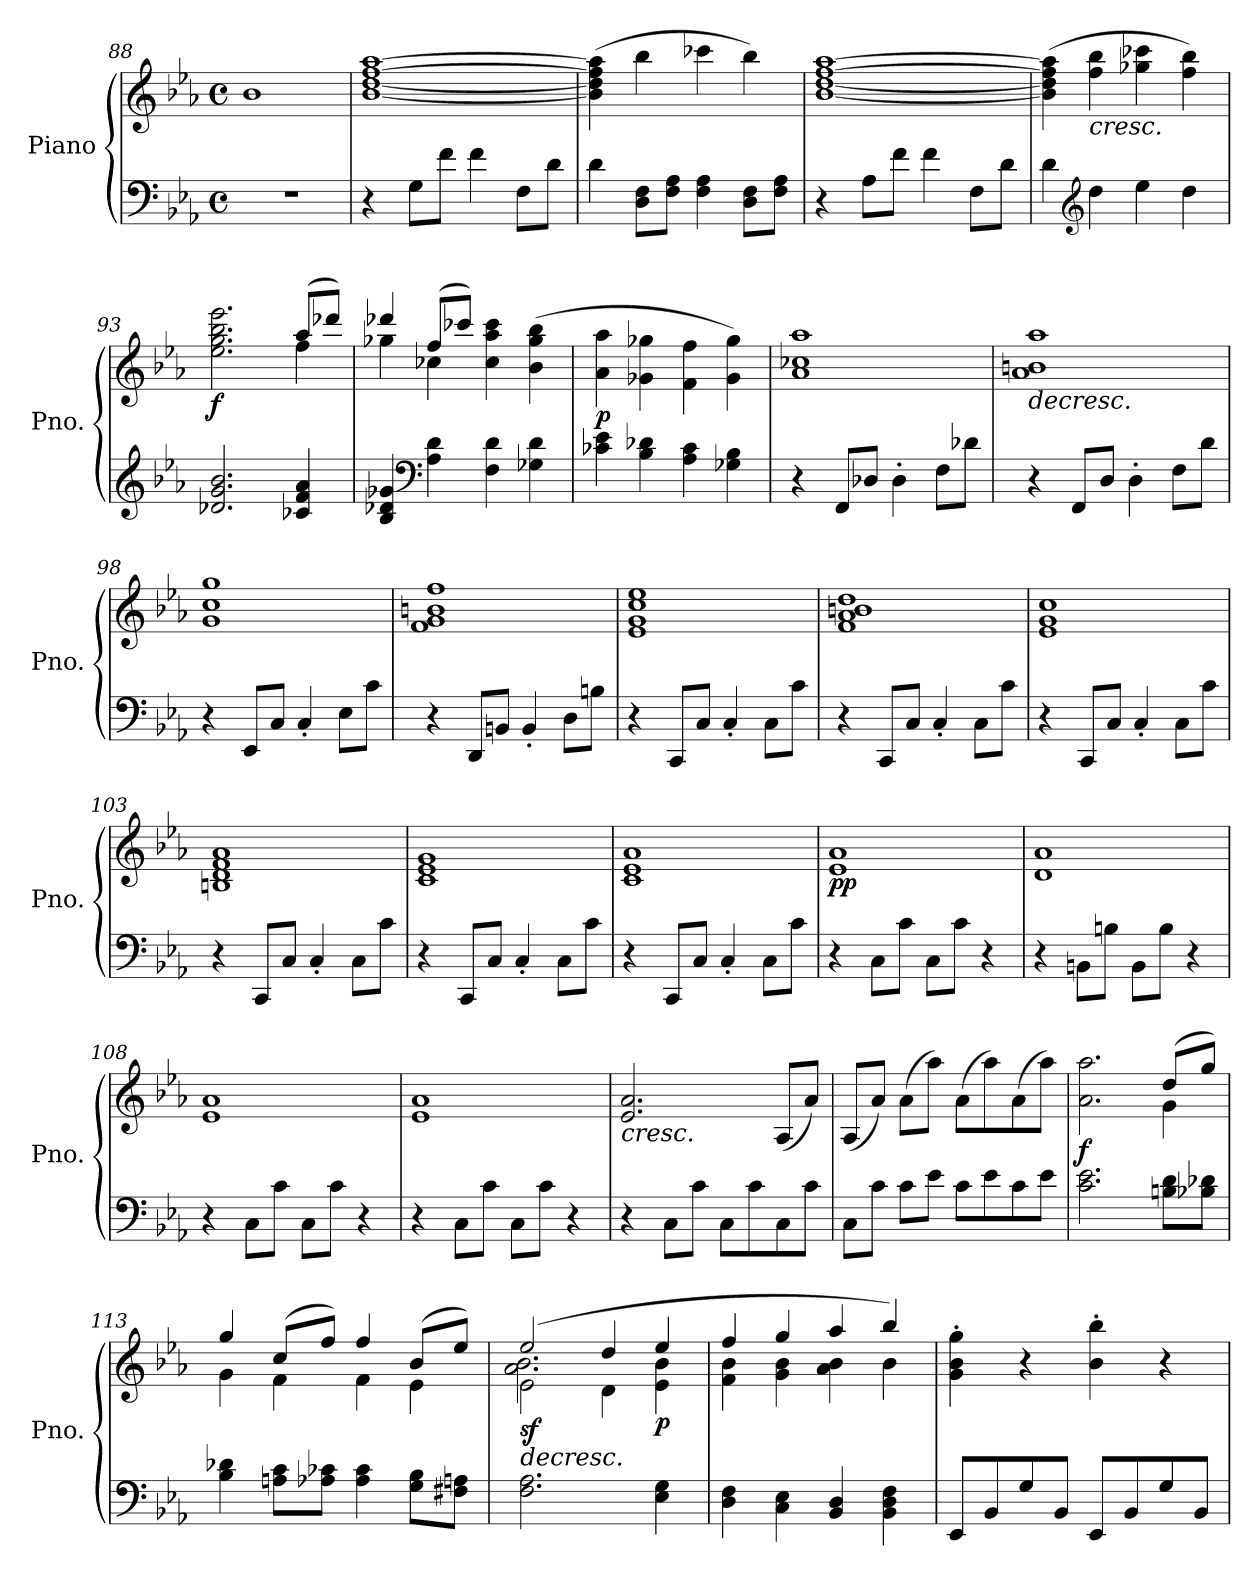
**kern	**kern	**dynam
*part1	*part1	*part1
*staff2	*staff1	*staff1/2
*I"Piano	*	*
*I'Pno.	*	*
*clefF4	*clefG2	*
*k[b-e-a-]	*k[b-e-a-]	*
*M4/4	*M4/4	*
*met(c)	*met(c)	*
=88	=88	=88
1r	1b-	.
!!LO:PB:g=z
=89	=89	=89
4r	[1b- [1dd [1ff [1aa-	.
8G\L	.	.
8f\J	.	.
4f\	.	.
8F\L	.	.
8d\J	.	.
=90	=90	=90
4d\	(4b-\] 4dd\] 4ff\] 4aa-\]	.
8D\ 8F\L	4bb-\	.
8F\ 8A-\J	.	.
4F\ 4A-\	4ccc-X\	.
8D\ 8F\L	4bb-\)	.
8F\ 8A-\J	.	.
=91	=91	=91
4r	[1b- [1dd [1ff [1aa-	.
8A-\L	.	.
8f\J	.	.
4f\	.	.
8F\L	.	.
8d\J	.	.
=92	=92	=92
4d\	(4b-\] 4dd\] 4ff\] 4aa-\]	.
*clefG2	*	*
!	!	!LO:HP:b
4dd\	4ff\ 4bb-\	<
4ee-\	4gg-X\ 4ccc-X\	.
4dd\	4ff\ 4bb-\)	.
=93	=93	=93
*	*^	*
!	!	!	!LO:DY:b
2.d-X/ 2.g/ 2.b-/	2.ryy	2.ee-\ 2.gg\ 2.bb-\ 2.eee-\	f
4c-X/ 4f/ 4a-/	(8aa-/L	4ff\	.
.	8ddd-X/J)	.	.
!!LO:LB:g=z	!!
=94	=94	=94	=94
4B-/ 4d-X/ 4g-X/	4ddd-X/	4gg-X\	.
*clefF4	*	*	*
4A-\ 4d-\	(8ff/L	4cc-X\	.
.	8ccc-X/J)	.	.
4F\ 4d-\	2ryy	4cc-\ 4aa-\ 4ccc-\	.
4G-X\ 4d-\	.	(>4b-\ 4gg-\ 4bb-\	.
=95	=95	=95	=95
!	!	!	!LO:DY:b
*	*v	*v	*
4c-X\ 4e-\	4a-\ 4aa-\	p
4B-\ 4d-X\	4g-X\ 4gg-X\	.
4A-\ 4c-\	4f\ 4ff\	.
4G-X\ 4B-\	4g-\ 4gg-\)	.
=96	=96	=96
4r	1a- 1cc-X 1aa-	.
8FF/L	.	.
8D-X/J	.	.
4D-'\	.	.
8F\L	.	.
8d-X\J	.	.
=97	=97	=97
!	!	!LO:HP:b
4r	1a- 1bn 1aa-	>
8FF/L	.	.
8D/J	.	.
4D'\	.	.
8F\L	.	.
8d\J	.	.
.	.	[
=98	=98	=98
4r	1g 1cc 1gg	.
8EE-/L	.	.
8C/J	.	.
4C'/	.	.
8E-\L	.	.
8c\J	.	.
!!LO:LB:g=z
=99	=99	=99
4r	1f 1g 1bn 1ff	.
8DD/L	.	.
8BBn/J	.	.
4BB'/	.	.
8D\L	.	.
8Bn\J	.	.
=100	=100	=100
4r	1e- 1g 1cc 1ee-	.
8CC/L	.	.
8C/J	.	.
4C'/	.	.
8C\L	.	.
8c\J	.	.
=101	=101	=101
4r	1f 1a- 1bn 1dd	.
8CC/L	.	.
8C/J	.	.
4C'/	.	.
8C\L	.	.
8c\J	.	.
=102	=102	=102
4r	1e- 1g 1cc	.
8CC/L	.	.
8C/J	.	.
4C'/	.	.
8C\L	.	.
8c\J	.	.
=103	=103	=103
4r	1Bn 1d 1f 1a-	.
8CC/L	.	.
8C/J	.	.
4C'/	.	.
8C\L	.	.
8c\J	.	.
=104	=104	=104
4r	1c 1e- 1g	.
8CC/L	.	.
8C/J	.	.
4C'/	.	.
8C\L	.	.
8c\J	.	.
!!LO:LB:g=z
=105	=105	=105
4r	1c 1e- 1a-	.
8CC/L	.	.
8C/J	.	.
4C'/	.	.
8C\L	.	.
8c\J	.	.
=106	=106	=106
!	!	!LO:DY:b
4r	1e- 1a-	pp
8C\L	.	.
8c\J	.	.
8C\L	.	.
8c\J	.	.
4r	.	.
=107	=107	=107
4r	1d 1a-	.
8BBn\L	.	.
8Bn\J	.	.
8BB\L	.	.
8B\J	.	.
4r	.	.
=108	=108	=108
4r	1e- 1a-	.
8C\L	.	.
8c\J	.	.
8C\L	.	.
8c\J	.	.
4r	.	.
=109	=109	=109
4r	1e- 1a-	.
8C\L	.	.
8c\J	.	.
8C\L	.	.
8c\J	.	.
4r	.	.
=110	=110	=110
!	!	!LO:HP:b
4r	2.e-/ 2.a-/	<
8C\L	.	.
8c\J	.	.
8C\L	.	.
8c\	.	.
8C\	(8A-/L	.
8c\J	8a-/J)	.
.	.	]
!!LO:LB:g=z
=111	=111	=111
8C\L	(8A-/L	.
8c\J	8a-/J)	.
8c\L	(8a-\L	.
8e-\J	8aa-\J)	.
8c\L	(8a-\L	.
8e-\	8aa-\)	.
8c\	(8a-\	.
8e-\J	8aa-\J)	.
=112	=112	=112
*	*^	*
!	!	!	!LO:DY:b
2.c\ 2.e-\	2.ryy	2.a-\ 2.aa-\	f
8Bn\ 8d\L	(8dd/L	4g\	.
8B-X\ 8d-X\J	8gg/J)	.	.
=113	=113	=113	=113
4B-\ 4d-X\	4gg/	4g\	.
8An\ 8c\L	(8cc/L	4f\	.
8A-X\ 8c-X\J	8ff/J)	.	.
4A-\ 4c-\	4ff/	4f\	.
8G\ 8B-\L	(8b-/L	4e-\	.
8F#X\ 8An\J	8ee-/J)	.	.
*	*v	*v	*
=114	=114	=114
!	!	!LO:HP:b
*	*^	*
*	*	*^	*
!	!	!	!	!LO:DY:n=1:b
2.F\ 2.A-\	(2ee-/	2e-\	2.a-\ 2.b-\	> sf
.	4dd/	4d\	.	[
!	!	!	!	!LO:DY:n=2:b
4E-\ 4G\	4ee-/	4e-\ 4b-\	4ryy	p
*	*	*v	*v	*
=115	=115	=115	=115
4D\ 4F\	4ff/	4f\ 4b-\	.
4C\ 4E-\	4gg/	4g\ 4b-\	.
4BB-/ 4D/	4aa-/	4a-\ 4b-\	.
4BB-\ 4D\ 4F\	4bb-/)	4b-\	.
*	*v	*v	*
!!LO:LB:g=z
=116	=116	=116
8EE-/L	4g\' 4b-\' 4gg\'	.
8BB-/	.	.
8G/	4r	.
8BB-/J	.	.
8EE-/L	4b-\' 4bb-\'	.
8BB-/	.	.
8G/	4r	.
8BB-/J	.	.
.	.	]
=	=	=
*-	*-	*-
